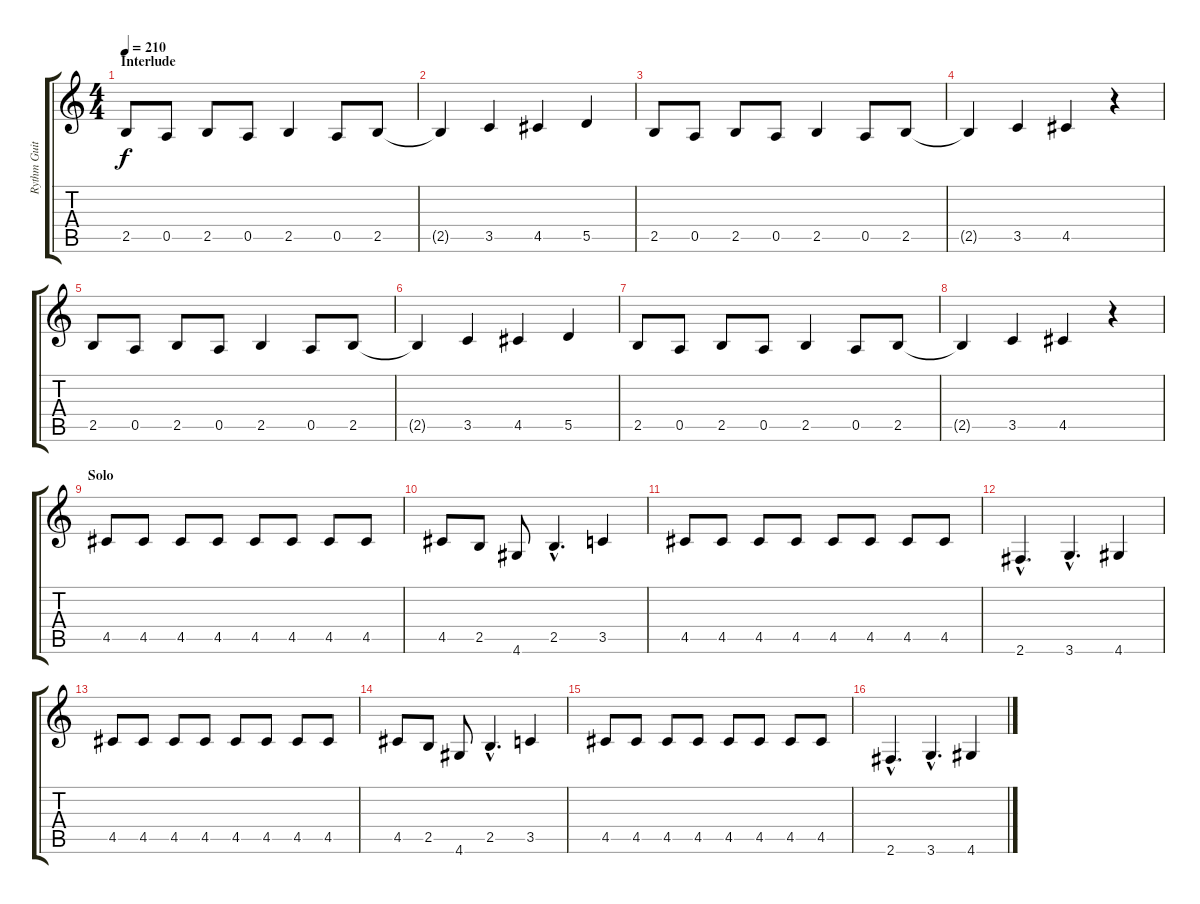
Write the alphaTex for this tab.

\track ("Rythm Guitar" "Rythm Guit") {instrument distortionguitar}
\staff {score tabs}
\tuning (E4 B3 G3 D3 A2 E2) {hide}
\ts (4 4)
\section ("" "Interlude")
\tempo 210
\clef g2
\ks c
2.5.8{dy f balance 12} 0.5.8 2.5.8 0.5.8 2.5.4 0.5.8 2.5.8 |
2.5{t}.4 3.5.4 4.5.4 5.5.4 |
2.5.8 0.5.8 2.5.8 0.5.8 2.5.4 0.5.8 2.5.8 |
2.5{t}.4 3.5.4 4.5.4 r.4 |
2.5.8 0.5.8 2.5.8 0.5.8 2.5.4 0.5.8 2.5.8 |
2.5{t}.4 3.5.4 4.5.4 5.5.4 |
2.5.8 0.5.8 2.5.8 0.5.8 2.5.4 0.5.8 2.5.8 |
2.5{t}.4 3.5.4 4.5.4 r.4 |
\section ("" "Solo")
4.5.8 4.5.8 4.5.8 4.5.8 4.5.8 4.5.8 4.5.8 4.5.8 |
4.5.8 2.5.8 4.6.8 2.5{hac}.4{d} 3.5.4 |
4.5.8 4.5.8 4.5.8 4.5.8 4.5.8 4.5.8 4.5.8 4.5.8 |
2.6{hac}.4{d} 3.6{hac}.4{d} 4.6.4 |
4.5.8 4.5.8 4.5.8 4.5.8 4.5.8 4.5.8 4.5.8 4.5.8 |
4.5.8 2.5.8 4.6.8 2.5{hac}.4{d} 3.5.4 |
4.5.8 4.5.8 4.5.8 4.5.8 4.5.8 4.5.8 4.5.8 4.5.8 |
2.6{hac}.4{d} 3.6{hac}.4{d} 4.6.4
